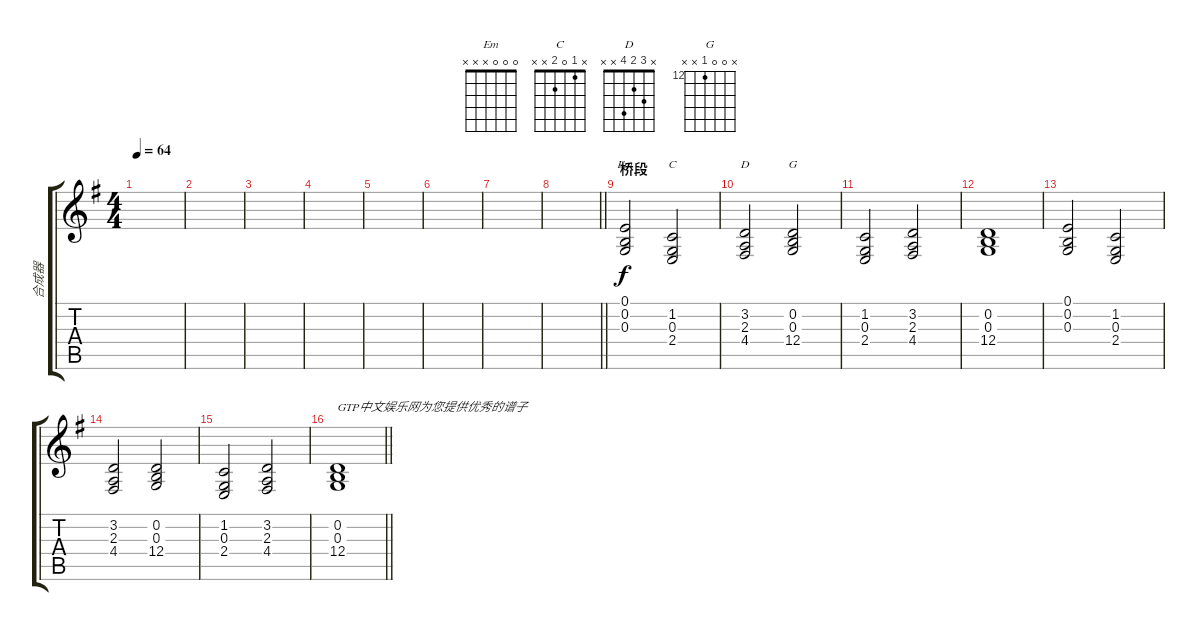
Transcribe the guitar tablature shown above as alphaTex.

\track ("合成器" "合成器") {instrument choiraahs}
\staff {score tabs}
\tuning (E4 B3 G3 D3 A2 E2) {hide}
\chord ("Em" 0 0 0 x x x)
\chord ("C" x 1 0 2 x x)
\chord ("D" x 3 2 4 x x)
\chord ("G" x 0 0 12 x x) {firstfret 12}
\ts (4 4)
\tempo 64
\clef g2
\ks g
|
|
|
|
|
|
|
\barLineRight lightlight
|
\section ("" "桥段")
(0.1 0.2 0.3).2{ch "Em"} (1.2 0.3 2.4).2{ch "C"} |
(3.2 2.3 4.4).2{ch "D"} (0.2 0.3 12.4).2{ch "G"} |
(1.2 0.3 2.4).2 (3.2 2.3 4.4).2 |
(0.2 0.3 12.4).1 |
(0.1 0.2 0.3).2 (1.2 0.3 2.4).2 |
(3.2 2.3 4.4).2 (0.2 0.3 12.4).2 |
(1.2 0.3 2.4).2 (3.2 2.3 4.4).2 |
\barLineRight lightlight
(0.2 0.3 12.4).1{txt "GTP中文娱乐网为您提供优秀的谱子"}
